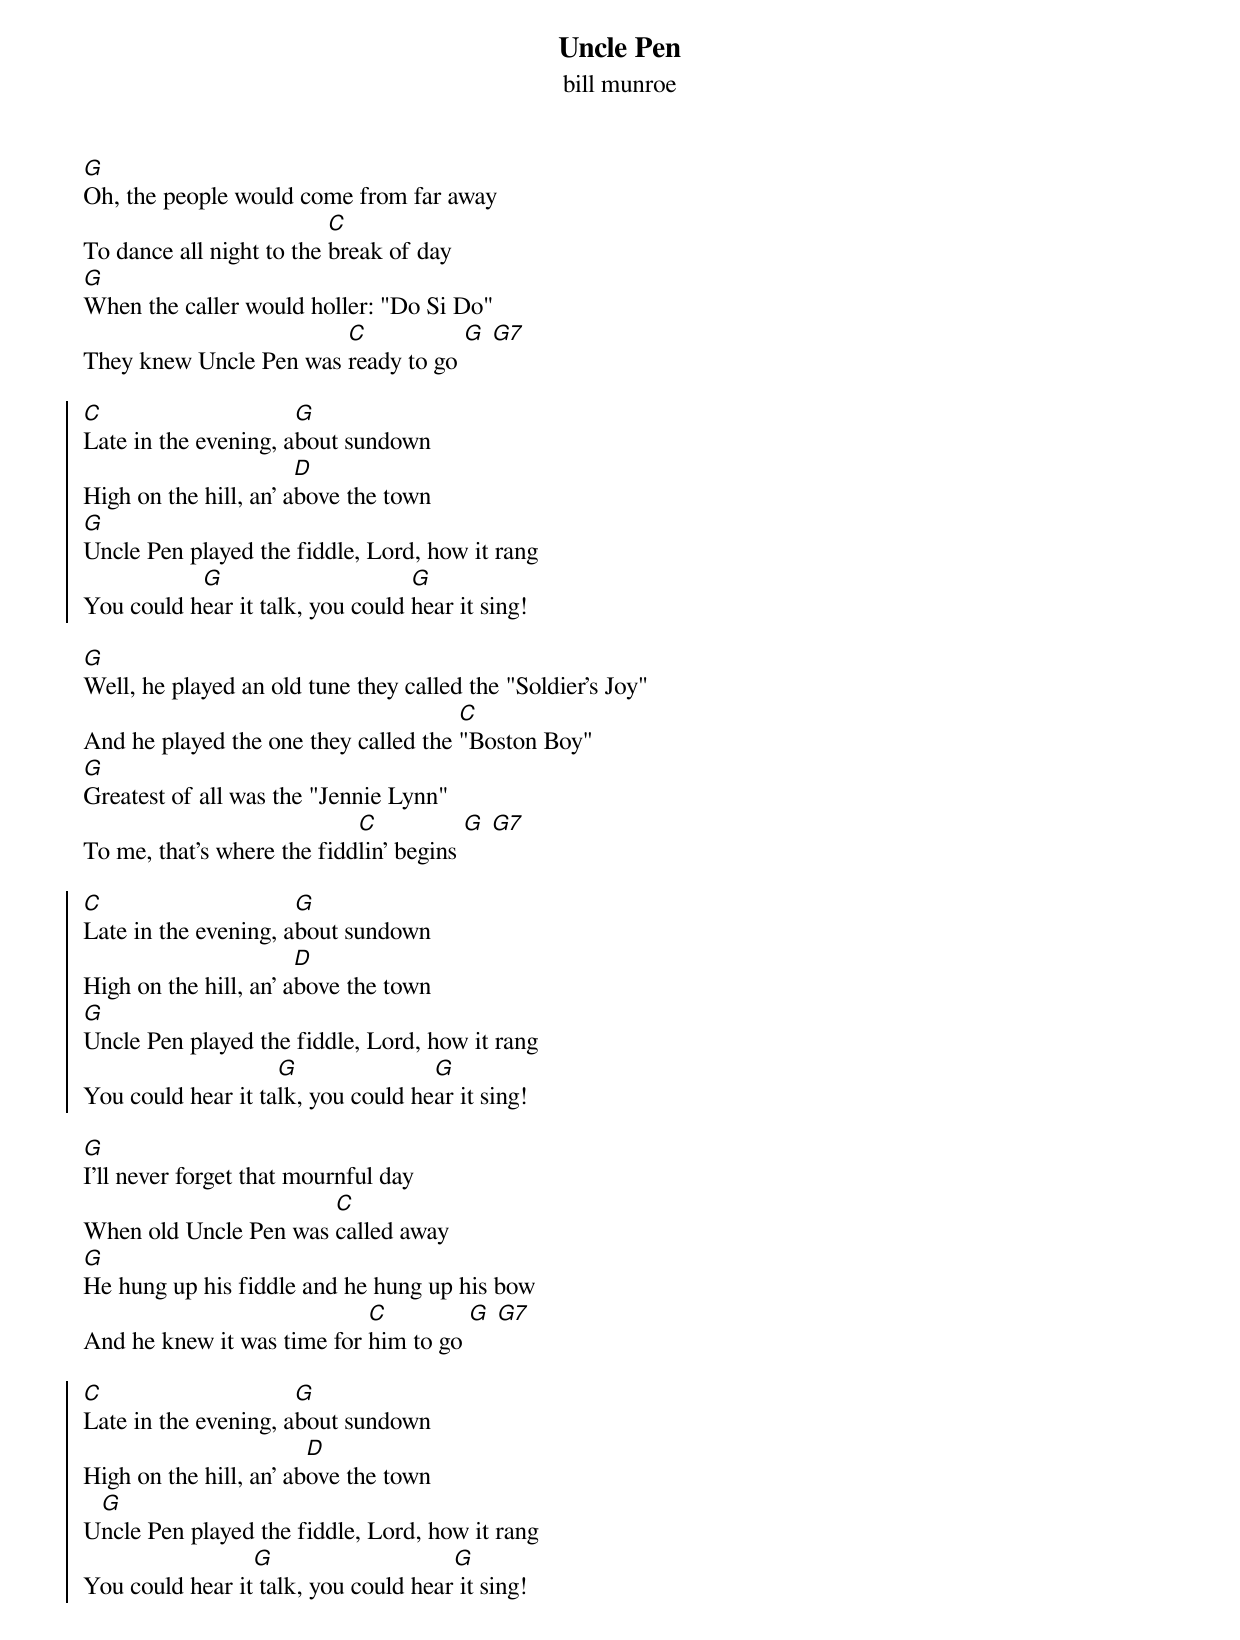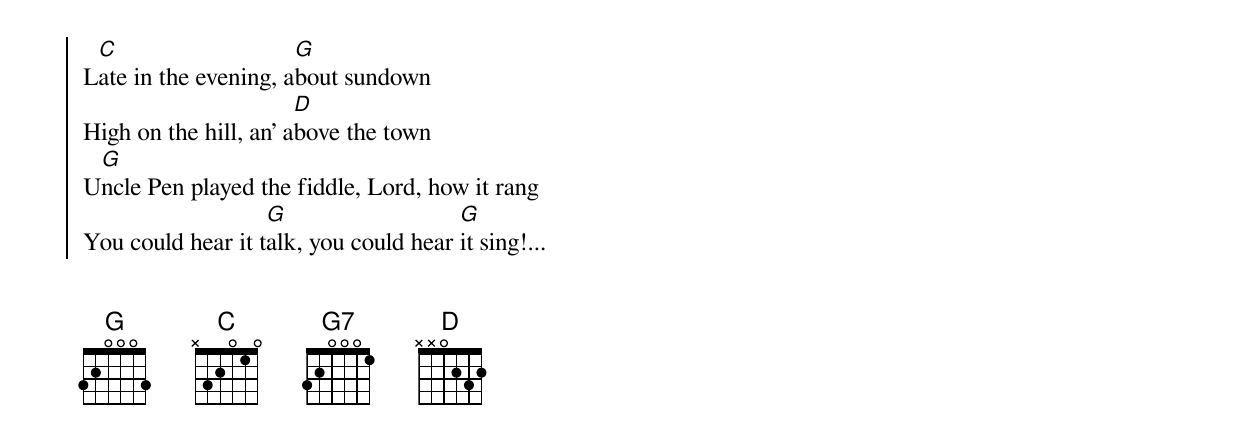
{title: Uncle Pen}
{subtitle: bill munroe}

[G]Oh, the people would come from far away
To dance all night to the [C]break of day
[G]When the caller would holler: "Do Si Do"
They knew Uncle Pen was [C]ready to go [G] [G7]

{soc}
[C]Late in the evening, a[G]bout sundown
High on the hill, an’ a[D]bove the town
[G]Uncle Pen played the fiddle, Lord, how it rang
You could h[G]ear it talk, you could [G]hear it sing!
{eoc}

[G]Well, he played an old tune they called the "Soldier's Joy"
And he played the one they called the [C]"Boston Boy"
[G]Greatest of all was the "Jennie Lynn"
To me, that's where the fidd[C]lin' begins [G] [G7]

{soc}
[C]Late in the evening, a[G]bout sundown
High on the hill, an’ a[D]bove the town
[G]Uncle Pen played the fiddle, Lord, how it rang
You could hear it ta[G]lk, you could he[G]ar it sing!
{eoc}

[G]I'll never forget that mournful day
When old Uncle Pen was [C]called away
[G]He hung up his fiddle and he hung up his bow
And he knew it was time for [C]him to go [G] [G7]

{soc}
[C]Late in the evening, a[G]bout sundown
High on the hill, an’ ab[D]ove the town
U[G]ncle Pen played the fiddle, Lord, how it rang
You could hear it[G] talk, you could hear[G] it sing!
{eoc}

{soc}
L[C]ate in the evening, a[G]bout sundown
High on the hill, an’ a[D]bove the town
U[G]ncle Pen played the fiddle, Lord, how it rang
You could hear it t[G]alk, you could hear [G]it sing!...
{eoc}


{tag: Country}
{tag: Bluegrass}
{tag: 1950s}
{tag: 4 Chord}
